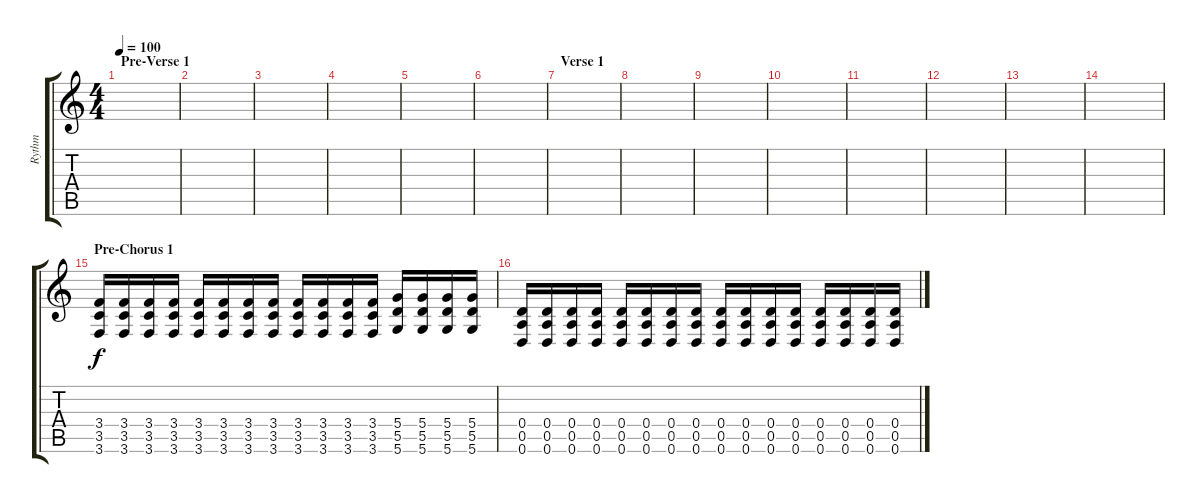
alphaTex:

\track ("Rythm" "Rythm") {instrument overdrivenguitar}
\staff {score tabs}
\tuning (E4 B3 G3 D3 A2 D2) {hide}
\ts (4 4)
\section ("" "Pre-Verse 1")
\tempo 100
\clef g2
\ks c
|
|
|
|
|
|
\section ("" "Verse 1")
|
|
|
|
|
|
|
|
\section ("" "Pre-Chorus 1")
(3.4 3.5 3.6).16 (3.4 3.5 3.6).16 (3.4 3.5 3.6).16 (3.4 3.5 3.6).16 (3.4 3.5 3.6).16 (3.4 3.5 3.6).16 (3.4 3.5 3.6).16 (3.4 3.5 3.6).16 (3.4 3.5 3.6).16 (3.4 3.5 3.6).16 (3.4 3.5 3.6).16 (3.4 3.5 3.6).16 (5.4 5.5 5.6).16 (5.4 5.5 5.6).16 (5.4 5.5 5.6).16 (5.4 5.5 5.6).16 |
(0.4 0.5 0.6).16 (0.4 0.5 0.6).16 (0.4 0.5 0.6).16 (0.4 0.5 0.6).16 (0.4 0.5 0.6).16 (0.4 0.5 0.6).16 (0.4 0.5 0.6).16 (0.4 0.5 0.6).16 (0.4 0.5 0.6).16 (0.4 0.5 0.6).16 (0.4 0.5 0.6).16 (0.4 0.5 0.6).16 (0.4 0.5 0.6).16 (0.4 0.5 0.6).16 (0.4 0.5 0.6).16 (0.4 0.5 0.6).16
